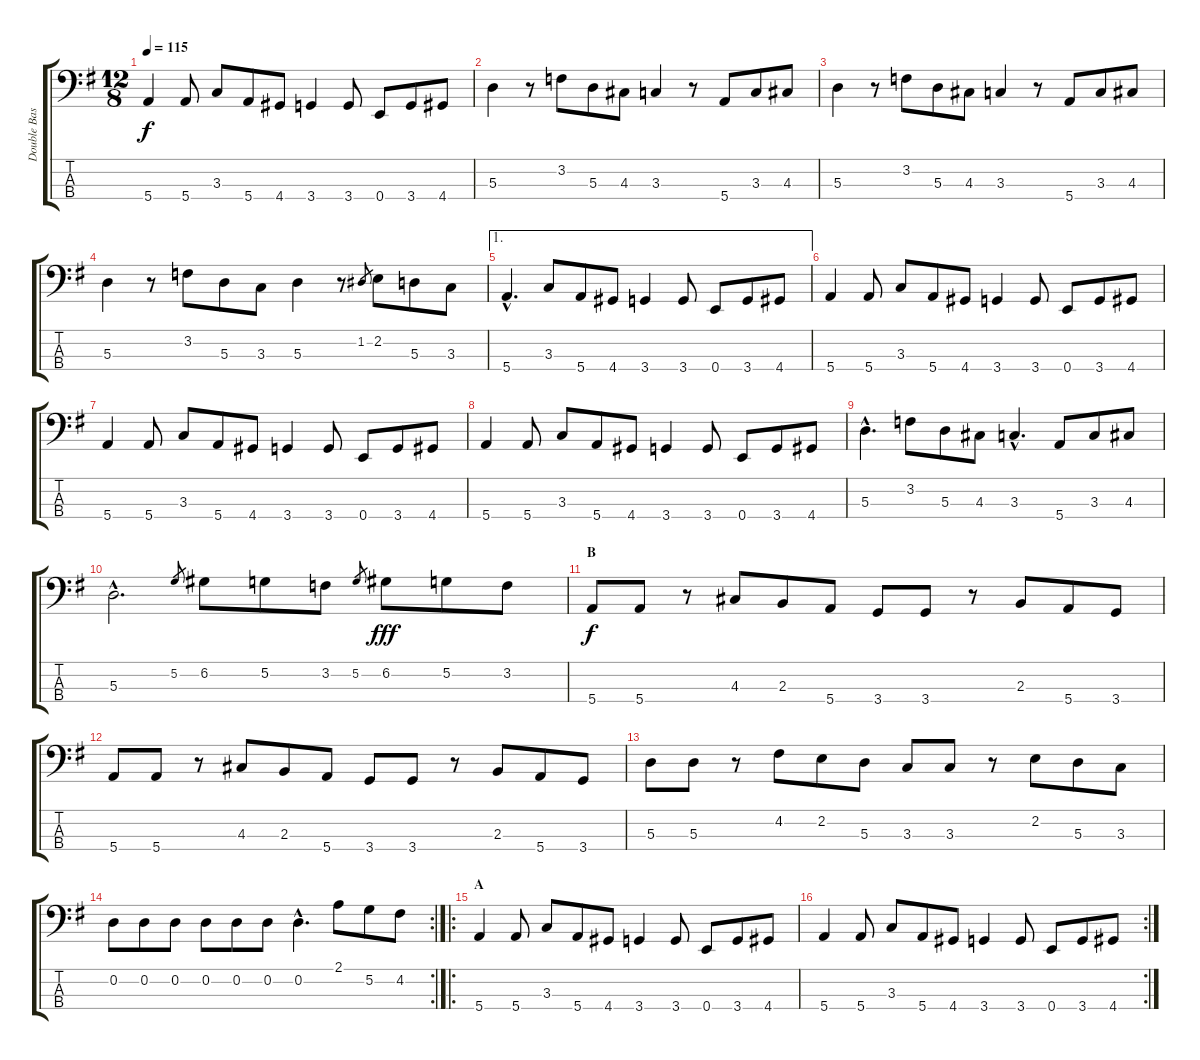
\track ("Double Bass" "Double Bas") {instrument acousticbass}
\staff {score tabs}
\tuning (G2 D2 A1 E1) {hide}
\ts (12 8)
\tempo 115
\clef f4
\ks g
5.4.4{dy f} 5.4.8 3.3.8 5.4.8 4.4.8 3.4.4 3.4.8 0.4.8 3.4.8 4.4.8 |
5.3.4 r.8 3.2.8 5.3.8 4.3.8 3.3.4 r.8 5.4.8 3.3.8 4.3.8 |
5.3.4 r.8 3.2.8 5.3.8 4.3.8 3.3.4 r.8 5.4.8 3.3.8 4.3.8 |
5.3.4 r.8 3.2.8 5.3.8 3.3.8 5.3.4 r.8 1.2.8{gr} 2.2.8 5.3.8 3.3.8 |
\ae 1
5.4{hac}.4{d} 3.3.8 5.4.8 4.4.8 3.4.4 3.4.8 0.4.8 3.4.8 4.4.8 |
5.4.4 5.4.8 3.3.8 5.4.8 4.4.8 3.4.4 3.4.8 0.4.8 3.4.8 4.4.8 |
5.4.4 5.4.8 3.3.8 5.4.8 4.4.8 3.4.4 3.4.8 0.4.8 3.4.8 4.4.8 |
5.4.4 5.4.8 3.3.8 5.4.8 4.4.8 3.4.4 3.4.8 0.4.8 3.4.8 4.4.8 |
5.3{hac}.4{d} 3.2.8 5.3.8 4.3.8 3.3{hac}.4{d} 5.4.8 3.3.8 4.3.8 |
5.3{hac}.2{d} 5.2.8{gr} 6.2.8 5.2.8 3.2.8 5.2.8{gr} 6.2.8{dy fff} 5.2.8 3.2.8 |
\section ("" "B")
5.4.8{dy f} 5.4.8 r.8 4.3.8 2.3.8 5.4.8 3.4.8 3.4.8 r.8 2.3.8 5.4.8 3.4.8 |
5.4.8 5.4.8 r.8 4.3.8 2.3.8 5.4.8 3.4.8 3.4.8 r.8 2.3.8 5.4.8 3.4.8 |
5.3.8 5.3.8 r.8 4.2.8 2.2.8 5.3.8 3.3.8 3.3.8 r.8 2.2.8 5.3.8 3.3.8 |
\rc 2
0.2.8 0.2.8 0.2.8 0.2.8 0.2.8 0.2.8 0.2{hac}.4{d} 2.1.8 5.2.8 4.2.8 |
\ro
\section ("" "A")
5.4.4 5.4.8 3.3.8 5.4.8 4.4.8 3.4.4 3.4.8 0.4.8 3.4.8 4.4.8 |
\rc 2
5.4.4 5.4.8 3.3.8 5.4.8 4.4.8 3.4.4 3.4.8 0.4.8 3.4.8 4.4.8
